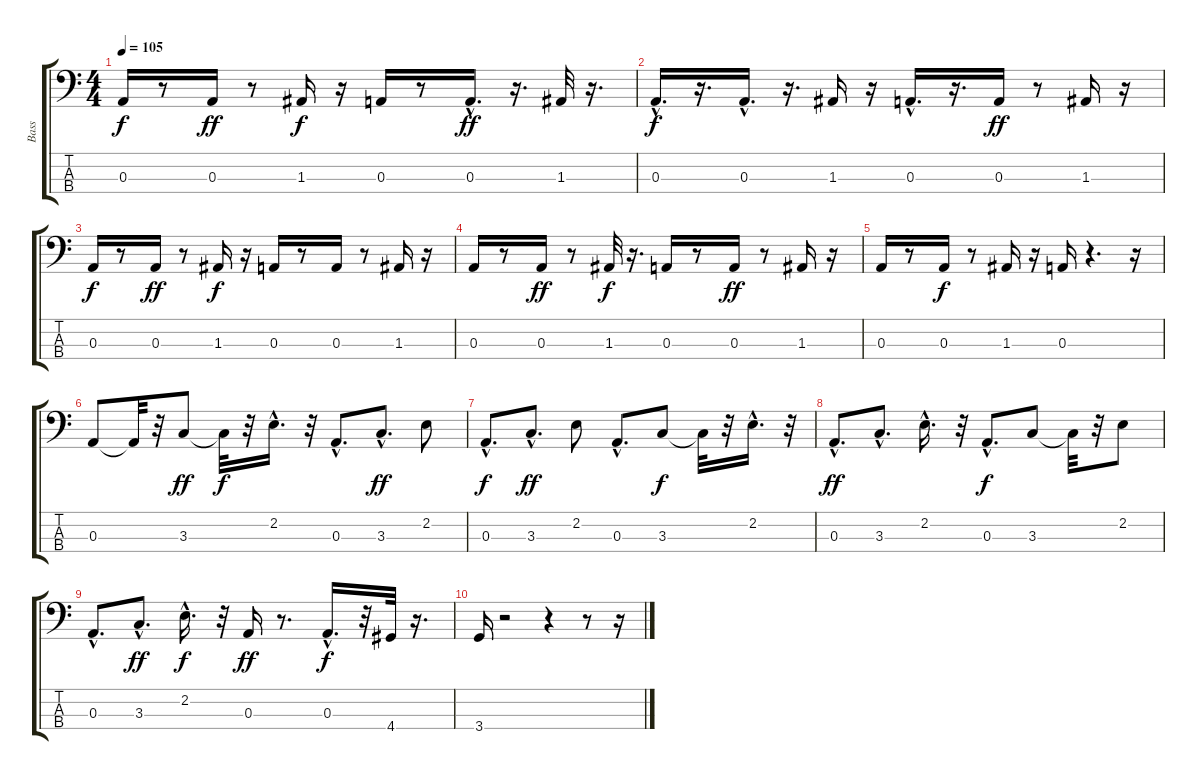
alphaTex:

\track ("Bass" "Bass") {instrument electricbassfinger}
\staff {score tabs}
\tuning (G2 D2 A1 E1) {hide}
\ts (4 4)
\tempo 105
\clef f4
\ks c
0.3.16{dy f} r.8 0.3.16{dy ff} r.8 1.3.16{dy f} r.16 0.3.16 r.8 0.3{hac}.16{d dy ff} r.16{d} 1.3.32 r.16{d} |
0.3{hac}.16{d dy f} r.16{d} 0.3{hac}.16{d} r.16{d} 1.3.16 r.16 0.3{hac}.16{d} r.16{d} 0.3.16{dy ff} r.8 1.3.16 r.16 |
0.3.16{dy f} r.8 0.3.16{dy ff} r.8 1.3.16{dy f} r.16 0.3.16 r.8 0.3.16 r.8 1.3.16 r.16 |
0.3.16 r.8 0.3.16{dy ff} r.8 1.3.32{dy f} r.16{d} 0.3.16 r.8 0.3.16{dy ff} r.8 1.3.16 r.16 |
0.3.16 r.8 0.3.16{dy f} r.8 1.3.16 r.16 0.3.16 r.4{d} r.16 |
0.3.8 0.3{t}.32 r.32 3.3.8{dy ff} 3.3{t}.32{dy f} r.32 2.2{hac}.16{d} r.32 0.3{hac}.8{d} 3.3{hac}.8{d dy ff} 2.2.8 |
0.3{hac}.8{d dy f} 3.3{hac}.8{d dy ff} 2.2.8 0.3{hac}.8{d} 3.3.8{dy f} 3.3{t}.32 r.32 2.2{hac}.16{d} r.32 |
0.3{hac}.8{d dy ff} 3.3{hac}.8{d} 2.2{hac}.16{d} r.32 0.3{hac}.8{d dy f} 3.3.8 3.3{t}.32 r.32 2.2.8 |
0.3{hac}.8{d} 3.3{hac}.8{d dy ff} 2.2{hac}.16{d dy f} r.32 0.3.16{dy ff} r.8{d} 0.3{hac}.16{d dy f} r.32 4.4.32 r.16{d} |
3.4.16 r.2 r.4 r.8 r.16
